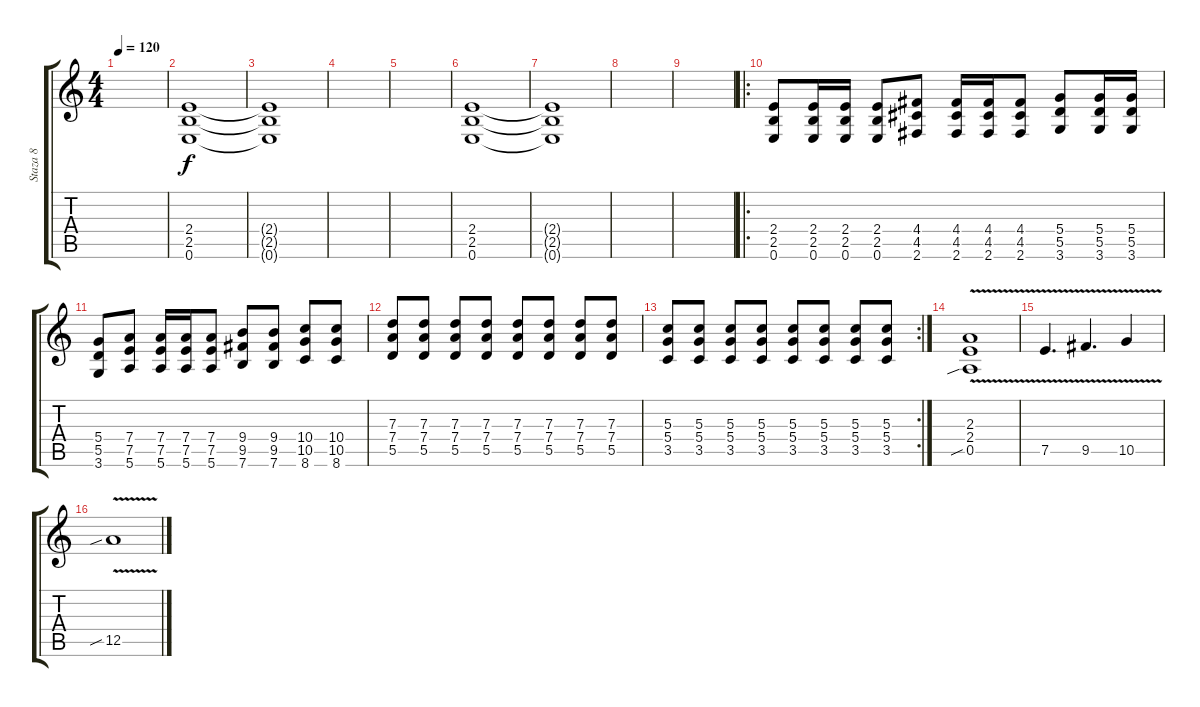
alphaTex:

\track ("Staza 8" "Staza 8") {instrument distortionguitar}
\staff {score tabs}
\tuning (E4 B3 G3 D3 A2 E2) {hide}
\ts (4 4)
\tempo 120
\clef g2
\ks c
|
(2.4 2.5 0.6).1 |
(2.4{t} 2.5{t} 0.6{t}).1 |
|
|
(2.4 2.5 0.6).1 |
(2.4{t} 2.5{t} 0.6{t}).1 |
|
|
\ro
(2.4 2.5 0.6).8{instrument overdrivenguitar} (2.4 2.5 0.6).16 (2.4 2.5 0.6).16 (2.4 2.5 0.6).8 (4.4 4.5 2.6).8 (4.4 4.5 2.6).16 (4.4 4.5 2.6).16 (4.4 4.5 2.6).8 (5.4 5.5 3.6).8 (5.4 5.5 3.6).16 (5.4 5.5 3.6).16 |
(5.4 5.5 3.6).8 (7.4 7.5 5.6).8 (7.4 7.5 5.6).16 (7.4 7.5 5.6).16 (7.4 7.5 5.6).8 (9.4 9.5 7.6).8 (9.4 9.5 7.6).8 (10.4 10.5 8.6).8 (10.4 10.5 8.6).8 |
(7.3 7.4 5.5).8 (7.3 7.4 5.5).8 (7.3 7.4 5.5).8 (7.3 7.4 5.5).8 (7.3 7.4 5.5).8 (7.3 7.4 5.5).8 (7.3 7.4 5.5).8 (7.3 7.4 5.5).8 |
\rc 2
(5.3 5.4 3.5).8 (5.3 5.4 3.5).8 (5.3 5.4 3.5).8 (5.3 5.4 3.5).8 (5.3 5.4 3.5).8 (5.3 5.4 3.5).8 (5.3 5.4 3.5).8 (5.3 5.4 3.5).8 |
(2.3 2.4 0.5{v sib}).1 |
7.5{v}.4{d} 9.5{v}.4{d} 10.5{v}.4 |
12.5{v sib}.1
